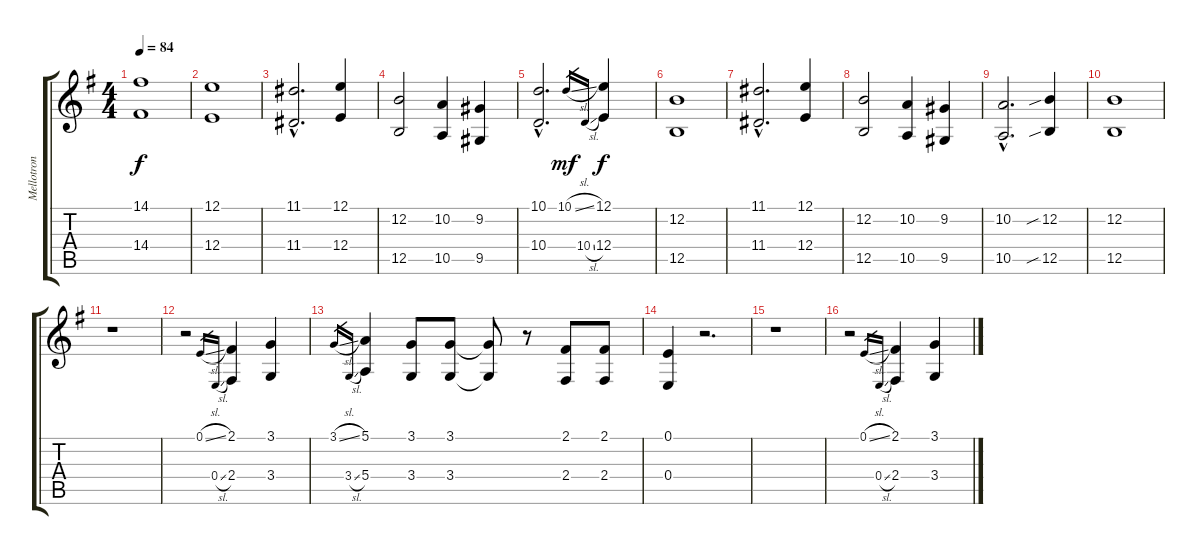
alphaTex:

\track ("Mellotron" "Mellotron") {instrument stringensemble1}
\staff {score tabs}
\tuning (E4 B3 E3 E3 B2 E2) {hide}
\ts (4 4)
\tempo 84
\clef g2
\ks g
(14.1 14.4).1{dy f} |
(12.1 12.4).1 |
(11.1{hac} 11.4{hac}).2{d} (12.1 12.4).4 |
(12.2 12.5).2 (10.2 10.5).4 (9.2 9.5).4 |
(10.1{hac} 10.4{hac}).2{d} 10.1{sl}.16{gr dy mf} 10.4{sl}.16{gr} (12.1 12.4).4{dy f} |
(12.2 12.5).1 |
(11.1{hac} 11.4{hac}).2{d} (12.1 12.4).4 |
(12.2 12.5).2 (10.2 10.5).4 (9.2 9.5).4 |
(10.2{hac} 10.5{hac}).2{d} (12.2{sib} 12.5{sib}).4 |
(12.2 12.5).1 |
r.1 |
r.2 0.1{sl}.16{gr} 0.4{sl}.16{gr} (2.1 2.4).4 (3.1 3.4).4 |
3.1{sl}.16{gr} 3.4{sl}.16{gr} (5.1 5.4).4 (3.1 3.4).8 (3.1 3.4).8 (3.1{t} 3.4{t}).8 r.8 (2.1 2.4).8 (2.1 2.4).8 |
(0.1 0.4).4 r.2{d} |
r.1 |
r.2 0.1{sl}.16{gr} 0.4{sl}.16{gr} (2.1 2.4).4 (3.1 3.4).4
